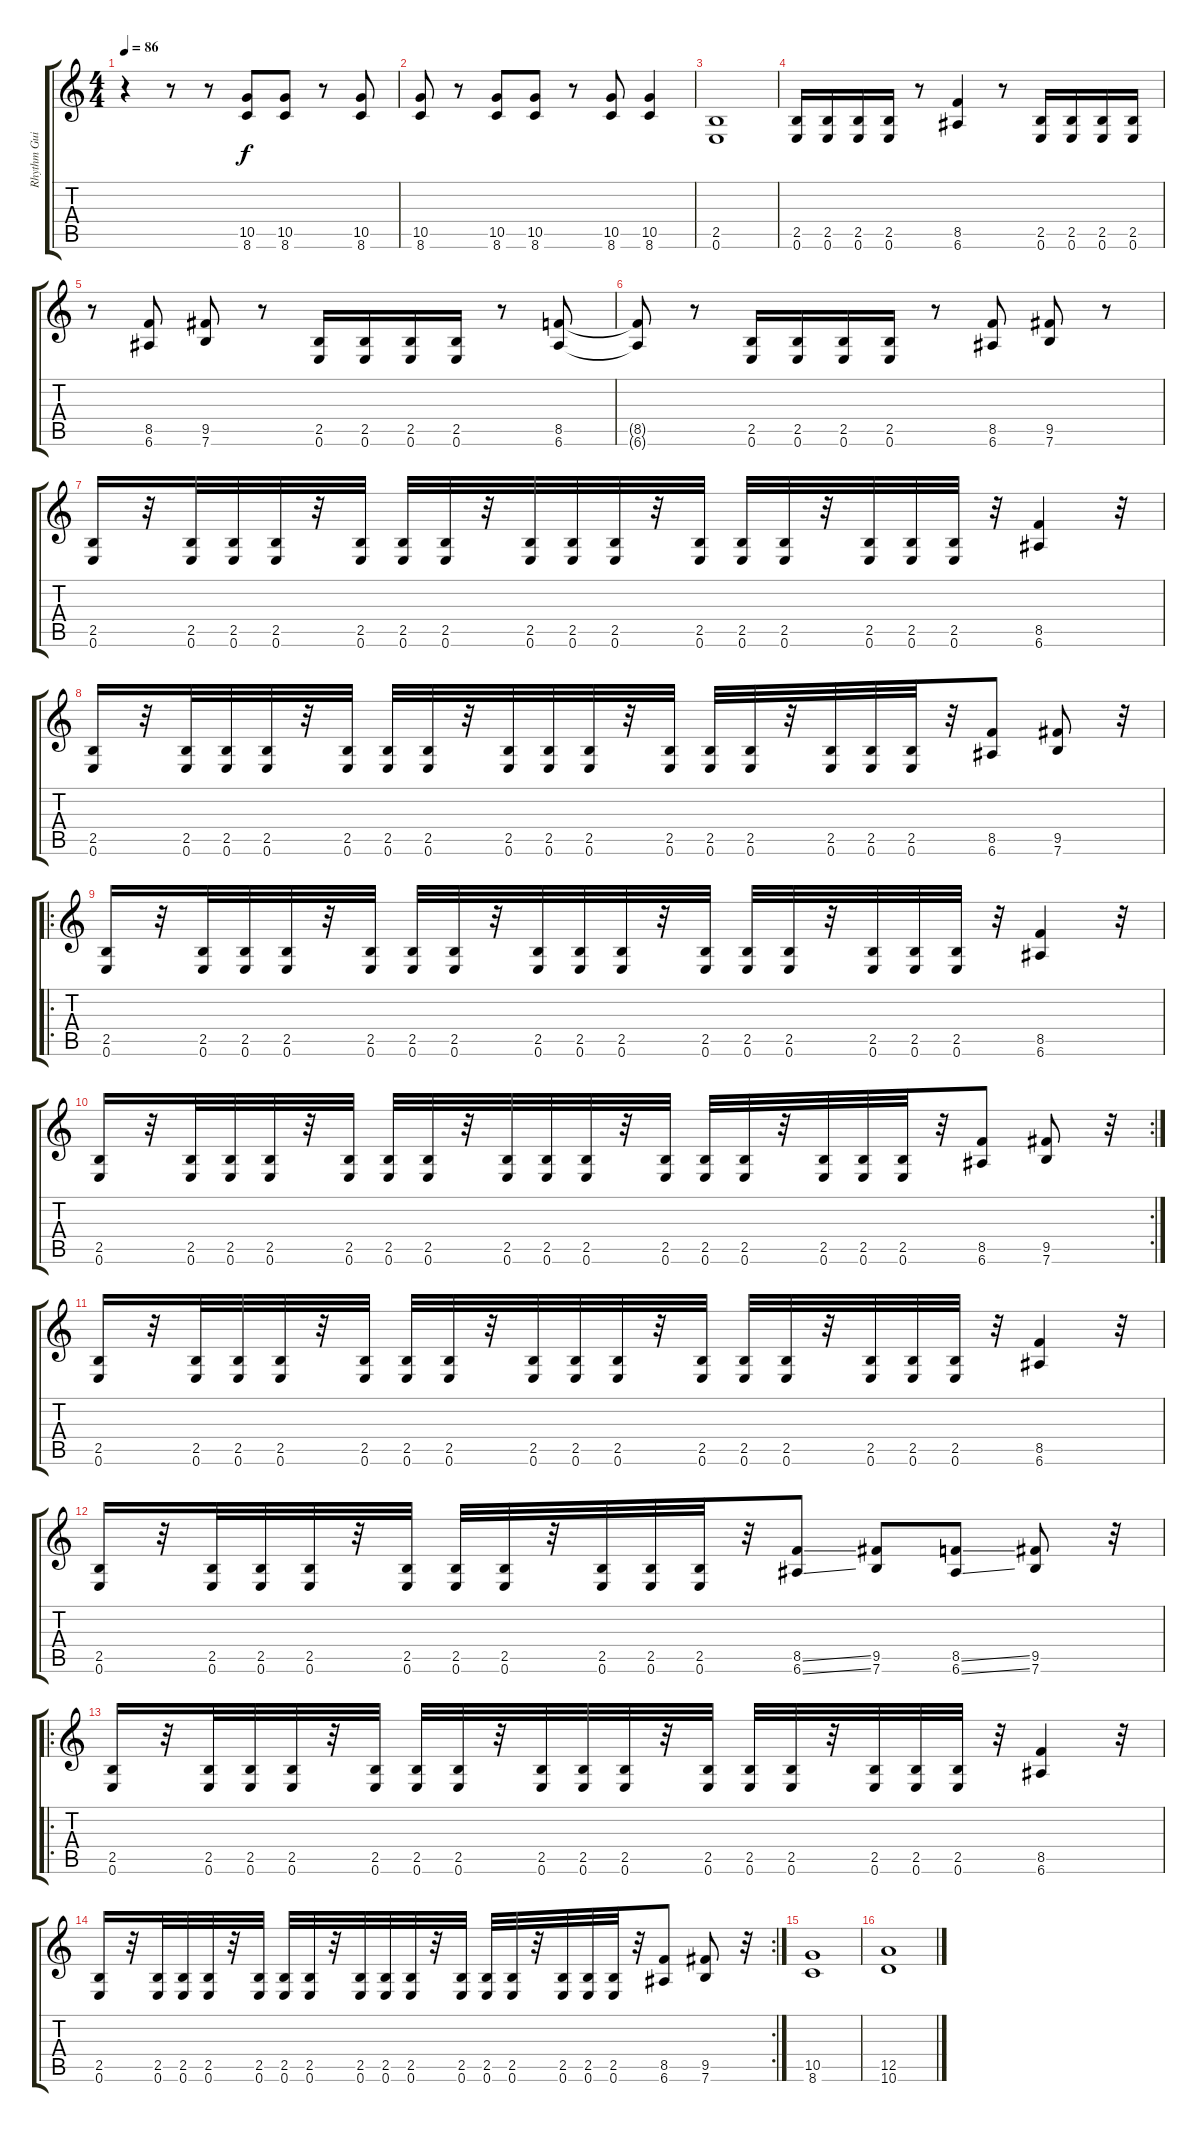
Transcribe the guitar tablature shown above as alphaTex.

\track ("Rhythm Guitar" "Rhythm Gui") {instrument distortionguitar}
\staff {score tabs}
\tuning (E4 B3 G3 D3 A2 E2) {hide}
\ts (4 4)
\tempo 86
\clef g2
\ks c
r.4{dy f} r.8 r.8 (10.5 8.6).8 (10.5 8.6).8 r.8 (10.5 8.6).8 |
(10.5 8.6).8 r.8 (10.5 8.6).8 (10.5 8.6).8 r.8 (10.5 8.6).8 (10.5 8.6).4 |
(2.5 0.6).1 |
(2.5 0.6).16 (2.5 0.6).16 (2.5 0.6).16 (2.5 0.6).16 r.8 (8.5 6.6).4 r.8 (2.5 0.6).16 (2.5 0.6).16 (2.5 0.6).16 (2.5 0.6).16 |
r.8 (8.5 6.6).8 (9.5 7.6).8 r.8 (2.5 0.6).16 (2.5 0.6).16 (2.5 0.6).16 (2.5 0.6).16 r.8 (8.5 6.6).8 |
(8.5{t} 6.6{t}).8 r.8 (2.5 0.6).16 (2.5 0.6).16 (2.5 0.6).16 (2.5 0.6).16 r.8 (8.5 6.6).8 (9.5 7.6).8 r.8 |
(2.5 0.6).16 r.32 (2.5 0.6).32 (2.5 0.6).32 (2.5 0.6).32 r.32 (2.5 0.6).32 (2.5 0.6).32 (2.5 0.6).32 r.32 (2.5 0.6).32 (2.5 0.6).32 (2.5 0.6).32 r.32 (2.5 0.6).32 (2.5 0.6).32 (2.5 0.6).32 r.32 (2.5 0.6).32 (2.5 0.6).32 (2.5 0.6).32 r.32 (8.5 6.6).4 r.32 |
(2.5 0.6).16 r.32 (2.5 0.6).32 (2.5 0.6).32 (2.5 0.6).32 r.32 (2.5 0.6).32 (2.5 0.6).32 (2.5 0.6).32 r.32 (2.5 0.6).32 (2.5 0.6).32 (2.5 0.6).32 r.32 (2.5 0.6).32 (2.5 0.6).32 (2.5 0.6).32 r.32 (2.5 0.6).32 (2.5 0.6).32 (2.5 0.6).32 r.32 (8.5 6.6).8 (9.5 7.6).8 r.32 |
\ro
(2.5 0.6).16 r.32 (2.5 0.6).32 (2.5 0.6).32 (2.5 0.6).32 r.32 (2.5 0.6).32 (2.5 0.6).32 (2.5 0.6).32 r.32 (2.5 0.6).32 (2.5 0.6).32 (2.5 0.6).32 r.32 (2.5 0.6).32 (2.5 0.6).32 (2.5 0.6).32 r.32 (2.5 0.6).32 (2.5 0.6).32 (2.5 0.6).32 r.32 (8.5 6.6).4 r.32 |
\rc 2
(2.5 0.6).16 r.32 (2.5 0.6).32 (2.5 0.6).32 (2.5 0.6).32 r.32 (2.5 0.6).32 (2.5 0.6).32 (2.5 0.6).32 r.32 (2.5 0.6).32 (2.5 0.6).32 (2.5 0.6).32 r.32 (2.5 0.6).32 (2.5 0.6).32 (2.5 0.6).32 r.32 (2.5 0.6).32 (2.5 0.6).32 (2.5 0.6).32 r.32 (8.5 6.6).8 (9.5 7.6).8 r.32 |
(2.5 0.6).16 r.32 (2.5 0.6).32 (2.5 0.6).32 (2.5 0.6).32 r.32 (2.5 0.6).32 (2.5 0.6).32 (2.5 0.6).32 r.32 (2.5 0.6).32 (2.5 0.6).32 (2.5 0.6).32 r.32 (2.5 0.6).32 (2.5 0.6).32 (2.5 0.6).32 r.32 (2.5 0.6).32 (2.5 0.6).32 (2.5 0.6).32 r.32 (8.5 6.6).4 r.32 |
(2.5 0.6).16 r.32 (2.5 0.6).32 (2.5 0.6).32 (2.5 0.6).32 r.32 (2.5 0.6).32 (2.5 0.6).32 (2.5 0.6).32 r.32 (2.5 0.6).32 (2.5 0.6).32 (2.5 0.6).32 r.32 (8.5{ss} 6.6{ss}).8 (9.5 7.6).8 (8.5{ss} 6.6{ss}).8 (9.5 7.6).8 r.32 |
\ro
(2.5 0.6).16 r.32 (2.5 0.6).32 (2.5 0.6).32 (2.5 0.6).32 r.32 (2.5 0.6).32 (2.5 0.6).32 (2.5 0.6).32 r.32 (2.5 0.6).32 (2.5 0.6).32 (2.5 0.6).32 r.32 (2.5 0.6).32 (2.5 0.6).32 (2.5 0.6).32 r.32 (2.5 0.6).32 (2.5 0.6).32 (2.5 0.6).32 r.32 (8.5 6.6).4 r.32 |
\rc 2
(2.5 0.6).16 r.32 (2.5 0.6).32 (2.5 0.6).32 (2.5 0.6).32 r.32 (2.5 0.6).32 (2.5 0.6).32 (2.5 0.6).32 r.32 (2.5 0.6).32 (2.5 0.6).32 (2.5 0.6).32 r.32 (2.5 0.6).32 (2.5 0.6).32 (2.5 0.6).32 r.32 (2.5 0.6).32 (2.5 0.6).32 (2.5 0.6).32 r.32 (8.5 6.6).8 (9.5 7.6).8 r.32 |
(10.5 8.6).1 |
(12.5 10.6).1
